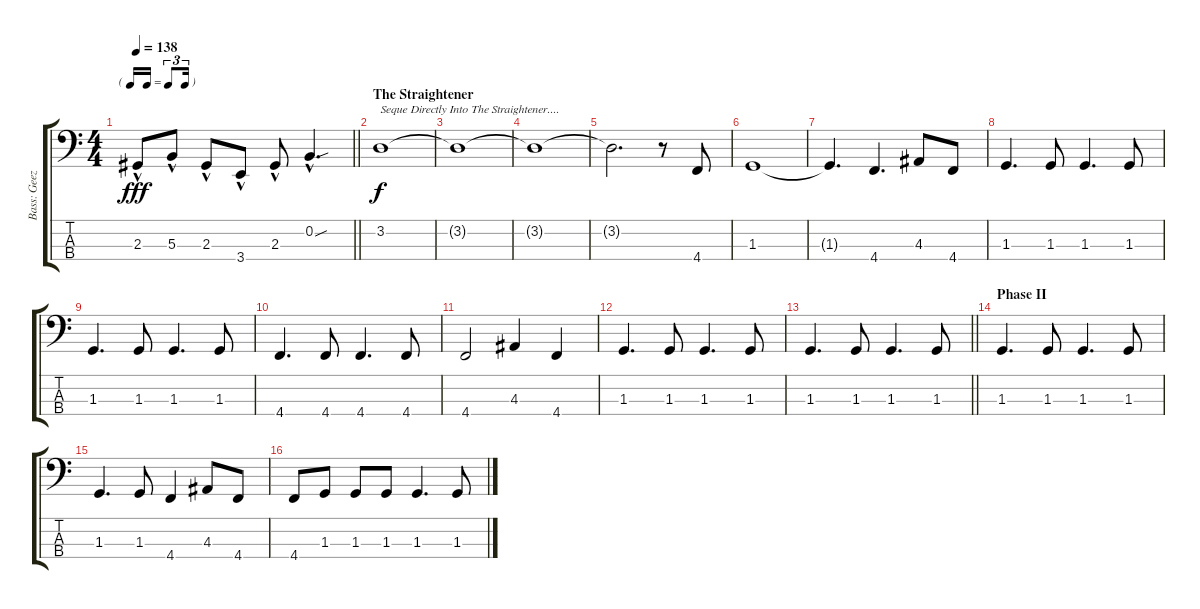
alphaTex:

\track ("Bass: Geezer" "Bass: Geez") {instrument electricbassfinger}
\staff {score tabs}
\tuning (E2 B1 Gb1 Db1) {hide}
\ts (4 4)
\tf triplet16th
\tempo 138
\clef f4
\barLineRight lightlight
\ks c
2.3{hac}.8{dy fff} 5.3{hac}.8 2.3{hac}.8 3.4{hac}.8 2.3{hac}.8 0.2{sou hac}.4{d} |
\section ("" "The Straightener")
3.2.1{txt "Seque Directly Into The Straightener...." dy f} |
3.2{t}.1 |
3.2{t}.1 |
3.2{t}.2{d} r.8 4.4.8 |
1.3.1 |
1.3{t}.4{d} 4.4.4{d} 4.3.8 4.4.8 |
1.3.4{d} 1.3.8 1.3.4{d} 1.3.8 |
1.3.4{d} 1.3.8 1.3.4{d} 1.3.8 |
4.4.4{d} 4.4.8 4.4.4{d} 4.4.8 |
4.4.2 4.3.4 4.4.4 |
1.3.4{d} 1.3.8 1.3.4{d} 1.3.8 |
\barLineRight lightlight
1.3.4{d} 1.3.8 1.3.4{d} 1.3.8 |
\section ("" "Phase II")
1.3.4{d} 1.3.8 1.3.4{d} 1.3.8 |
1.3.4{d} 1.3.8 4.4.4 4.3.8 4.4.8 |
4.4.8 1.3.8 1.3.8 1.3.8 1.3.4{d} 1.3.8
